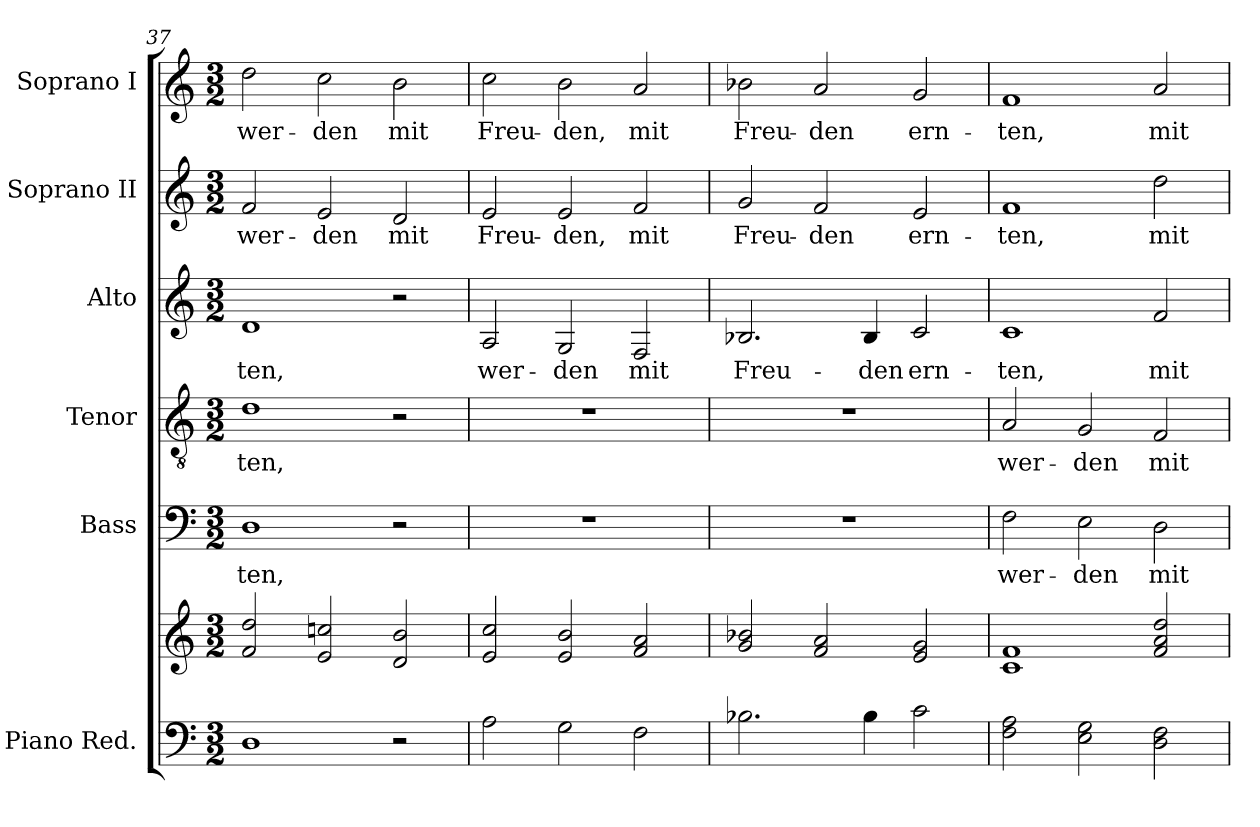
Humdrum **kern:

**kern	**kern	**kern	**text	**kern	**text	**kern	**text	**kern	**text	**kern	**text
*part6	*part6	*part5	*part5	*part4	*part4	*part3	*part3	*part2	*part2	*part1	*part1
*staff7	*staff6	*staff5	*staff5	*staff4	*staff4	*staff3	*staff3	*staff2	*staff2	*staff1	*staff1
*I"Piano Red.	*	*I"Bass	*	*I"Tenor	*	*I"Alto	*	*I"Soprano II	*	*I"Soprano I	*
*	*	*I'B	*	*I'T	*	*I'A	*	*I'S II	*	*I'S I	*
!!LO:LB:g=z
*clefF4	*clefG2	*clefF4	*	*clefGv2	*	*clefG2	*	*clefG2	*	*clefG2	*
*	*	*ITrd7c12	*	*ITrd7c12	*	*	*	*	*	*	*
*k[]	*k[]	*k[]	*	*k[]	*	*k[]	*	*k[]	*	*k[]	*
*C:	*C:	*C:	*	*C:	*	*C:	*	*C:	*	*C:	*
*M3/2	*M3/2	*M3/2	*	*M3/2	*	*M3/2	*	*M3/2	*	*M3/2	*
=37	=37	=37	=37	=37	=37	=37	=37	=37	=37	=37	=37
!	!	!	!LO:LY:b:color=#000000	!	!	!	!	!	!	!	!
!	!	!	!	!	!LO:LY:b:color=#000000	!	!	!	!	!	!
!	!	!	!	!	!	!	!LO:LY:b:color=#000000	!	!	!	!
!	!	!	!	!	!	!	!	!	!LO:LY:b:color=#000000	!	!
!	!	!	!	!	!	!	!	!	!	!	!LO:LY:b:color=#000000
1Di	2fi/ 2ddi	1DDi	-ten,	1Di	-ten,	1di	-ten,	2fi/	wer-	2ddi\	wer-
!	!	!	!	!	!	!	!	!	!LO:LY:b:color=#000000	!	!
!	!	!	!	!	!	!	!	!	!	!	!LO:LY:b:color=#000000
.	2ei/ 2ccni	.	.	.	.	.	.	2ei/	-den	2cci\	-den
!	!	!	!	!	!	!	!	!	!LO:LY:b:color=#000000	!	!
!	!	!	!	!	!	!	!	!	!	!	!LO:LY:b:color=#000000
2r	2di/ 2bi	2r	.	2r	.	2r	.	2di/	mit	2bi\	mit
=38	=38	=38	=38	=38	=38	=38	=38	=38	=38	=38	=38
!	!	!LO:N:vis=1	!	!LO:N:vis=1	!	!	!	!	!	!	!
!	!	!	!	!	!	!	!LO:LY:b:color=#000000	!	!	!	!
!	!	!	!	!	!	!	!	!	!LO:LY:b:color=#000000	!	!
!	!	!	!	!	!	!	!	!	!	!	!LO:LY:b:color=#000000
2Ai\	2ei/ 2cci	1.r	.	1.r	.	2Ai/	wer-	2ei/	Freu-	2cci\	Freu-
!	!	!	!	!	!	!	!LO:LY:b:color=#000000	!	!	!	!
!	!	!	!	!	!	!	!	!	!LO:LY:b:color=#000000	!	!
!	!	!	!	!	!	!	!	!	!	!	!LO:LY:b:color=#000000
2Gi\	2ei/ 2bi	.	.	.	.	2Gi/	-den	2ei/	-den,	2bi\	-den,
!	!	!	!	!	!	!	!LO:LY:b:color=#000000	!	!	!	!
!	!	!	!	!	!	!	!	!	!LO:LY:b:color=#000000	!	!
!	!	!	!	!	!	!	!	!	!	!	!LO:LY:b:color=#000000
2Fi\	2fi/ 2ai	.	.	.	.	2Fi/	mit	2fi/	mit	2ai/	mit
=39	=39	=39	=39	=39	=39	=39	=39	=39	=39	=39	=39
!	!	!LO:N:vis=1	!	!LO:N:vis=1	!	!	!	!	!	!	!
!	!	!	!	!	!	!	!LO:LY:b:color=#000000	!	!	!	!
!	!	!	!	!	!	!	!	!	!LO:LY:b:color=#000000	!	!
!	!	!	!	!	!	!	!	!	!	!	!LO:LY:b:color=#000000
2.B-Xi\	2gi/ 2b-Xi	1.r	.	1.r	.	2.B-Xi/	Freu-	2gi/	Freu-	2b-Xi\	Freu-
!	!	!	!	!	!	!	!	!	!LO:LY:b:color=#000000	!	!
!	!	!	!	!	!	!	!	!	!	!	!LO:LY:b:color=#000000
.	2fi/ 2ai	.	.	.	.	.	.	2fi/	-den	2ai/	-den
!	!	!	!	!	!	!	!LO:LY:b:color=#000000	!	!	!	!
4B-i\	.	.	.	.	.	4B-i/	-den	.	.	.	.
!	!	!	!	!	!	!	!LO:LY:b:color=#000000	!	!	!	!
!	!	!	!	!	!	!	!	!	!LO:LY:b:color=#000000	!	!
!	!	!	!	!	!	!	!	!	!	!	!LO:LY:b:color=#000000
2ci\	2ei/ 2gi	.	.	.	.	2ci/	ern-	2ei/	ern-	2gi/	ern-
=40	=40	=40	=40	=40	=40	=40	=40	=40	=40	=40	=40
!	!	!	!LO:LY:b:color=#000000	!	!	!	!	!	!	!	!
!	!	!	!	!	!LO:LY:b:color=#000000	!	!	!	!	!	!
!	!	!	!	!	!	!	!LO:LY:b:color=#000000	!	!	!	!
!	!	!	!	!	!	!	!	!	!LO:LY:b:color=#000000	!	!
!	!	!	!	!	!	!	!	!	!	!	!LO:LY:b:color=#000000
2Fi\ 2Ai	1ci 1fi	2FFi\	wer-	2AAi/	wer-	1ci	-ten,	1fi	-ten,	1fi	-ten,
!	!	!	!LO:LY:b:color=#000000	!	!	!	!	!	!	!	!
!	!	!	!	!	!LO:LY:b:color=#000000	!	!	!	!	!	!
2Ei\ 2Gi	.	2EEi\	-den	2GGi/	-den	.	.	.	.	.	.
!	!	!	!LO:LY:b:color=#000000	!	!	!	!	!	!	!	!
!	!	!	!	!	!LO:LY:b:color=#000000	!	!	!	!	!	!
!	!	!	!	!	!	!	!LO:LY:b:color=#000000	!	!	!	!
!	!	!	!	!	!	!	!	!	!LO:LY:b:color=#000000	!	!
!	!	!	!	!	!	!	!	!	!	!	!LO:LY:b:color=#000000
2Di\ 2Fi	2fi/ 2ai 2ddi	2DDi\	mit	2FFi/	mit	2fi/	mit	2ddi\	mit	2ai/	mit
=	=	=	=	=	=	=	=	=	=	=	=
*-	*-	*-	*-	*-	*-	*-	*-	*-	*-	*-	*-
